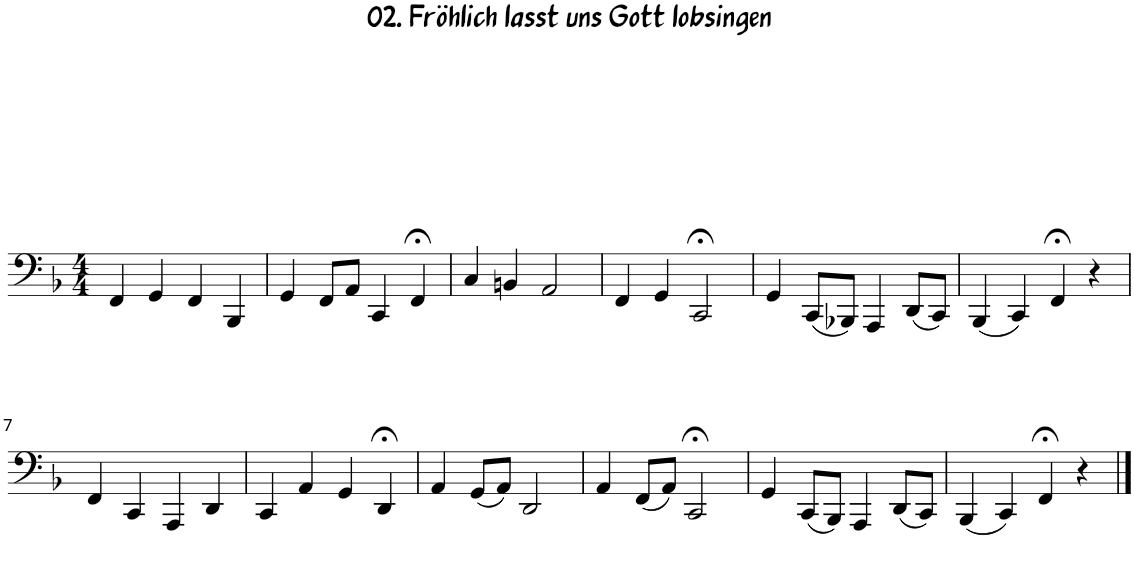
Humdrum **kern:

**kern
*part1
*staff1
*I"Tuba
*I'Tba.
*clefF4
*k[b-]
*M4/4
=1
4FF/
4GG/
4FF/
4BBB-/
=2
4GG/
8FF/L
8AA/J
4CC/
4FF;</
=3
4C/
4BBn/
2AA/
=4
4FF/
4GG/
2CC;</
=5
4GG/
(8CC/L
8BBB-X/J)
4AAA/
(8DD/L
8CC/J)
=6
(4BBB-/
4CC/)
4FF;</
4r
!!LO:LB:g=z
=7
4FF/
4CC/
4AAA/
4DD/
=8
4CC/
4AA/
4GG/
4DD;</
=9
4AA/
(8GG/L
8AA/J)
2DD/
=10
4AA/
(8FF/L
8AA/J)
2CC;</
=11
4GG/
(8CC/L
8BBB-/J)
4AAA/
(8DD/L
8CC/J)
=12
(4BBB-/
4CC/)
4FF;</
4r
==
*-
